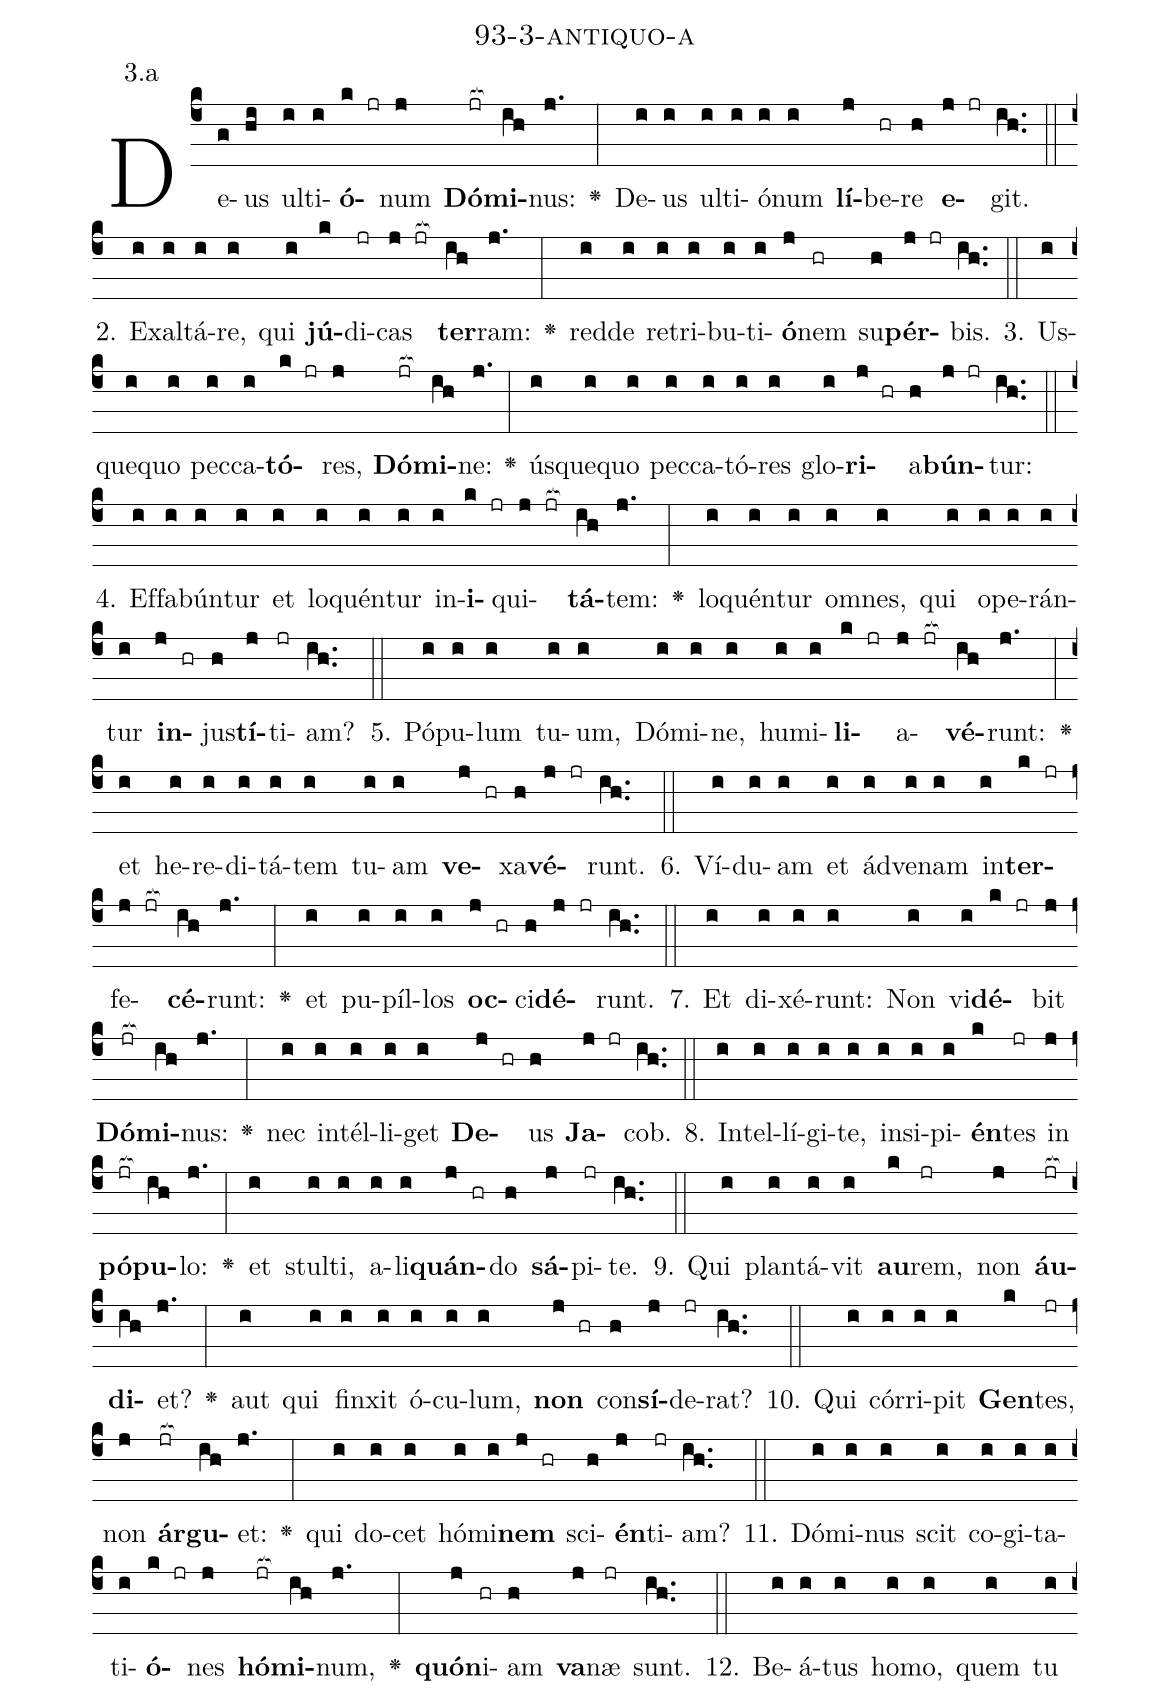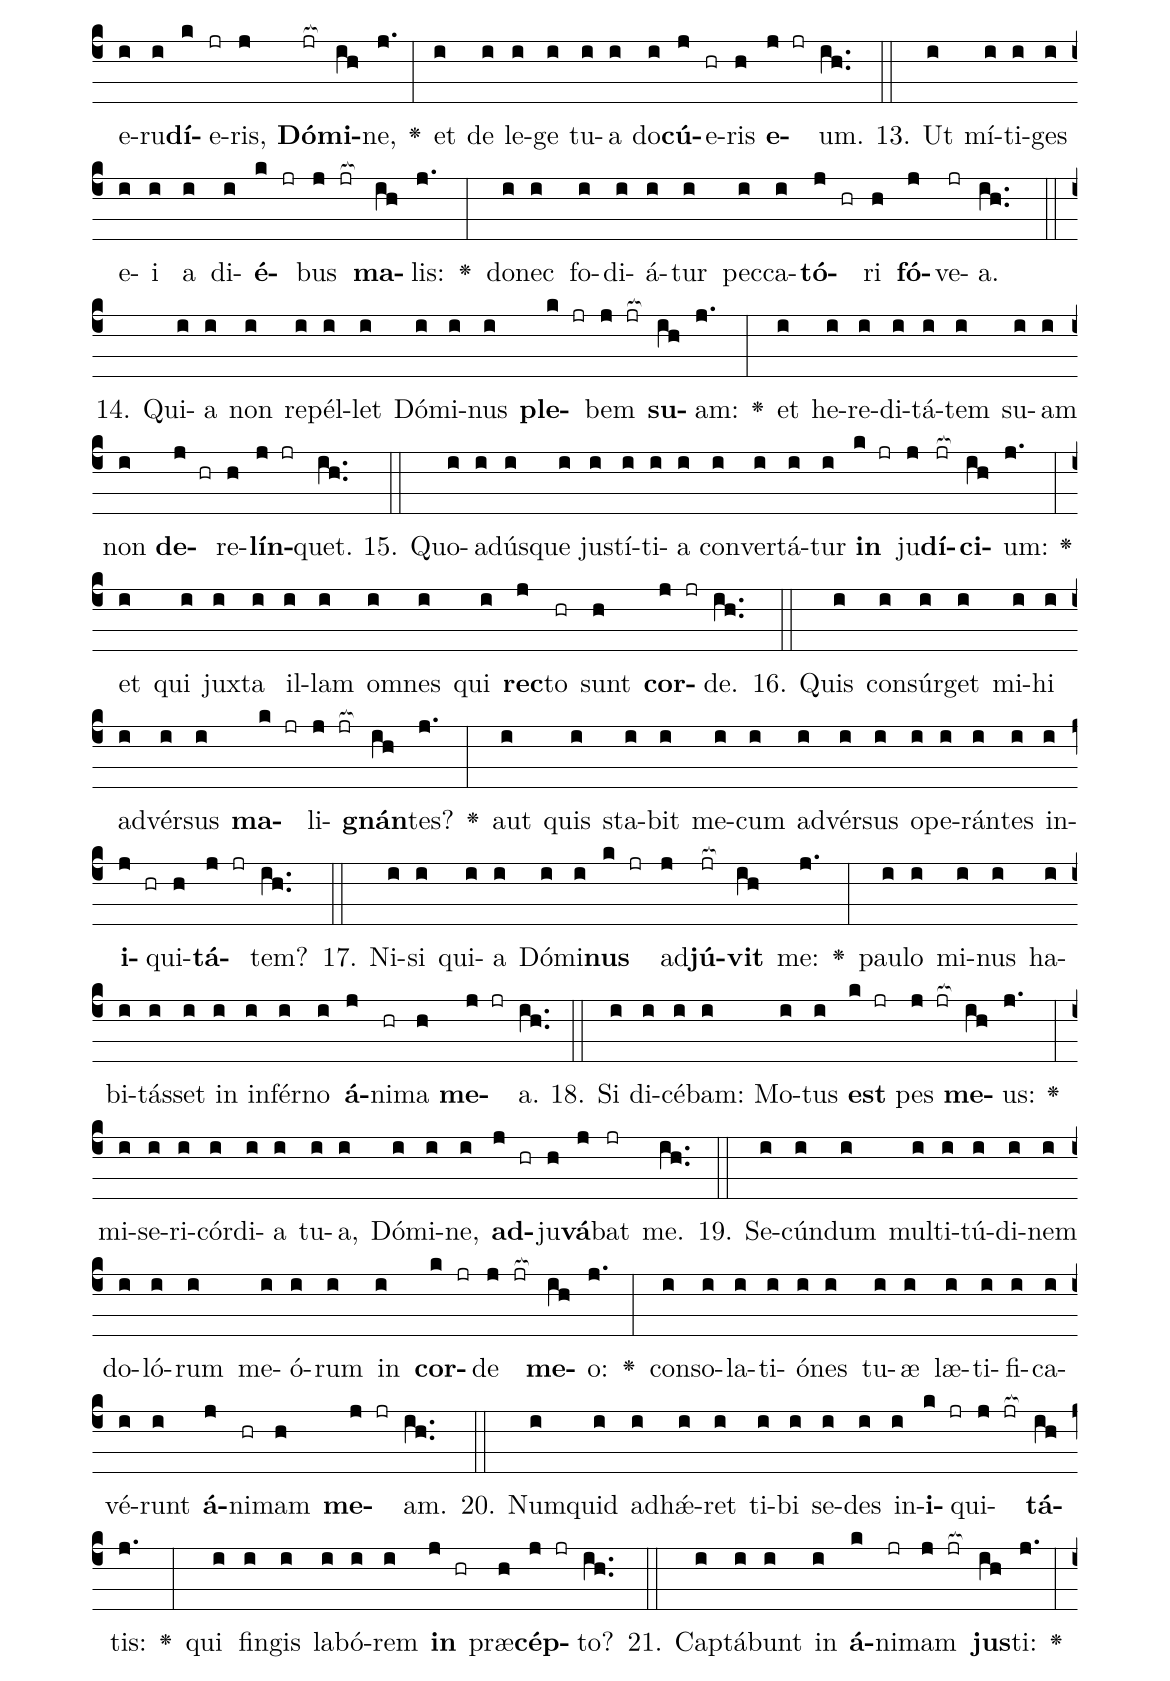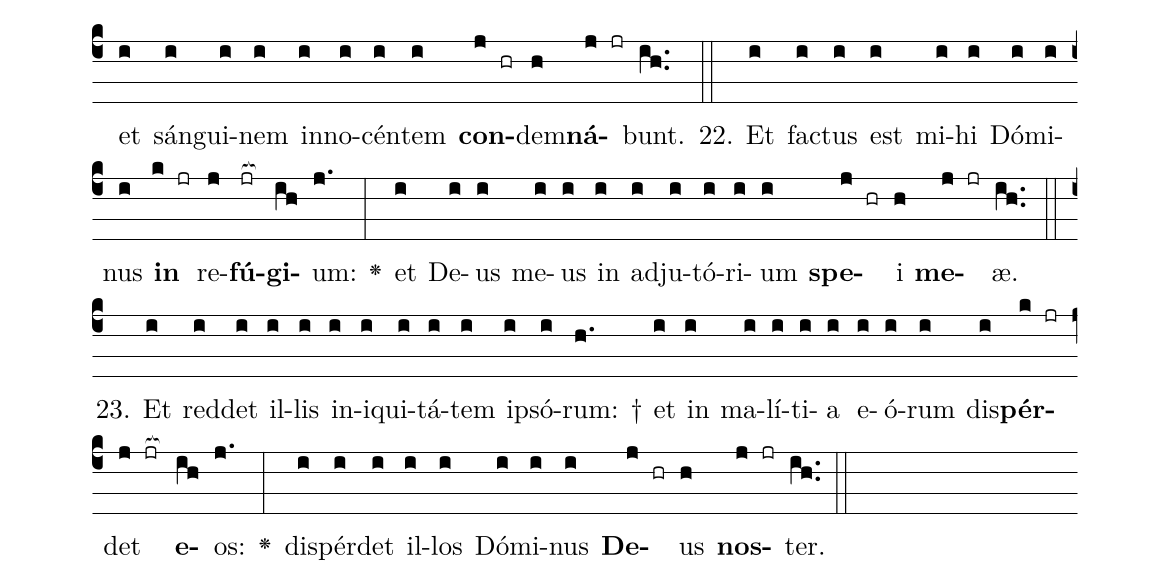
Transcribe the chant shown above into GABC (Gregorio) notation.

name: 93-3-antiquo-a;
annotation: 3.a;
%%
(c4)De(g)us(hi) ul(i)ti(i)<b>ó</b>(k jr)num(j) <b>Dó</b>(jr[ocb:1{])<b>mi</b>(ih[ocb:0}])nus:(j.) <v>\greheightstar</v>(:) De(i)us(i) ul(i)ti(i)ó(i)num(i) <b>lí</b>(j)be(hr)re(h) <b>e</b>(j jr)git.(ih..) (::)
2. Ex(i)al(i)tá(i)re,(i) qui(i) <b>jú</b>(k)di(jr)cas(j jr[ocb:1{]) <b>ter</b>(ih[ocb:0}])ram:(j.) <v>\greheightstar</v>(:) red(i)de(i) re(i)tri(i)bu(i)ti(i)<b>ó</b>(j)nem(hr) su(h)<b>pér</b>(j jr)bis.(ih..) (::)
3. Us(i)que(i)quo(i) pec(i)ca(i)<b>tó</b>(k jr)res,(j) <b>Dó</b>(jr[ocb:1{])<b>mi</b>(ih[ocb:0}])ne:(j.) <v>\greheightstar</v>(:) ús(i)que(i)quo(i) pec(i)ca(i)tó(i)res(i) glo(i)<b>ri</b>(j hr)a(h)<b>bún</b>(j jr)tur:(ih..) (::)
4. Ef(i)fa(i)bún(i)tur(i) et(i) lo(i)quén(i)tur(i) in(i)<b>i</b>(k jr)qui(j jr[ocb:1{])<b>tá</b>(ih[ocb:0}])tem:(j.) <v>\greheightstar</v>(:) lo(i)quén(i)tur(i) om(i)nes,(i) qui(i) o(i)pe(i)rán(i)tur(i) <b>in</b>(j hr)jus(h)<b>tí</b>(j)ti(jr)am?(ih..) (::)
5. Pó(i)pu(i)lum(i) tu(i)um,(i) Dó(i)mi(i)ne,(i) hu(i)mi(i)<b>li</b>(k jr)a(j jr[ocb:1{])<b>vé</b>(ih[ocb:0}])runt:(j.) <v>\greheightstar</v>(:) et(i) he(i)re(i)di(i)tá(i)tem(i) tu(i)am(i) <b>ve</b>(j hr)xa(h)<b>vé</b>(j jr)runt.(ih..) (::)
6. Ví(i)du(i)am(i) et(i) ád(i)ve(i)nam(i) in(i)<b>ter</b>(k jr)fe(j jr[ocb:1{])<b>cé</b>(ih[ocb:0}])runt:(j.) <v>\greheightstar</v>(:) et(i) pu(i)píl(i)los(i) <b>oc</b>(j hr)ci(h)<b>dé</b>(j jr)runt.(ih..) (::)
7. Et(i) di(i)xé(i)runt:(i) Non(i) vi(i)<b>dé</b>(k jr)bit(j) <b>Dó</b>(jr[ocb:1{])<b>mi</b>(ih[ocb:0}])nus:(j.) <v>\greheightstar</v>(:) nec(i) in(i)tél(i)li(i)get(i) <b>De</b>(j hr)us(h) <b>Ja</b>(j jr)cob.(ih..) (::)
8. In(i)tel(i)lí(i)gi(i)te,(i) in(i)si(i)pi(i)<b>én</b>(k)tes(jr) in(j) <b>pó</b>(jr[ocb:1{])<b>pu</b>(ih[ocb:0}])lo:(j.) <v>\greheightstar</v>(:) et(i) stul(i)ti,(i) a(i)li(i)<b>quán</b>(j hr)do(h) <b>sá</b>(j)pi(jr)te.(ih..) (::)
9. Qui(i) plan(i)tá(i)vit(i) <b>au</b>(k)rem,(jr) non(j) <b>áu</b>(jr[ocb:1{])<b>di</b>(ih[ocb:0}])et?(j.) <v>\greheightstar</v>(:) aut(i) qui(i) fin(i)xit(i) ó(i)cu(i)lum,(i) <b>non</b>(j hr) con(h)<b>sí</b>(j)de(jr)rat?(ih..) (::)
10. Qui(i) cór(i)ri(i)pit(i) <b>Gen</b>(k)tes,(jr) non(j) <b>ár</b>(jr[ocb:1{])<b>gu</b>(ih[ocb:0}])et:(j.) <v>\greheightstar</v>(:) qui(i) do(i)cet(i) hó(i)mi(i)<b>nem</b>(j hr) sci(h)<b>én</b>(j)ti(jr)am?(ih..) (::)
11. Dó(i)mi(i)nus(i) scit(i) co(i)gi(i)ta(i)ti(i)<b>ó</b>(k jr)nes(j) <b>hó</b>(jr[ocb:1{])<b>mi</b>(ih[ocb:0}])num,(j.) <v>\greheightstar</v>(:) <b>quón</b>(j)i(hr)am(h) <b>va</b>(j)næ(jr) sunt.(ih..) (::)
12. Be(i)á(i)tus(i) ho(i)mo,(i) quem(i) tu(i) e(i)ru(i)<b>dí</b>(k)e(jr)ris,(j) <b>Dó</b>(jr[ocb:1{])<b>mi</b>(ih[ocb:0}])ne,(j.) <v>\greheightstar</v>(:) et(i) de(i) le(i)ge(i) tu(i)a(i) do(i)<b>cú</b>(j)e(hr)ris(h) <b>e</b>(j jr)um.(ih..) (::)
13. Ut(i) mí(i)ti(i)ges(i) e(i)i(i) a(i) di(i)<b>é</b>(k jr)bus(j jr[ocb:1{]) <b>ma</b>(ih[ocb:0}])lis:(j.) <v>\greheightstar</v>(:) do(i)nec(i) fo(i)di(i)á(i)tur(i) pec(i)ca(i)<b>tó</b>(j hr)ri(h) <b>fó</b>(j)ve(jr)a.(ih..) (::)
14. Qui(i)a(i) non(i) re(i)pél(i)let(i) Dó(i)mi(i)nus(i) <b>ple</b>(k jr)bem(j jr[ocb:1{]) <b>su</b>(ih[ocb:0}])am:(j.) <v>\greheightstar</v>(:) et(i) he(i)re(i)di(i)tá(i)tem(i) su(i)am(i) non(i) <b>de</b>(j hr)re(h)<b>lín</b>(j jr)quet.(ih..) (::)
15. Quo(i)ad(i)ús(i)que(i) jus(i)tí(i)ti(i)a(i) con(i)ver(i)tá(i)tur(i) <b>in</b>(k jr) ju(j)<b>dí</b>(jr[ocb:1{])<b>ci</b>(ih[ocb:0}])um:(j.) <v>\greheightstar</v>(:) et(i) qui(i) jux(i)ta(i) il(i)lam(i) om(i)nes(i) qui(i) <b>rec</b>(j)to(hr) sunt(h) <b>cor</b>(j jr)de.(ih..) (::)
16. Quis(i) con(i)súr(i)get(i) mi(i)hi(i) ad(i)vér(i)sus(i) <b>ma</b>(k jr)li(j jr[ocb:1{])<b>gnán</b>(ih[ocb:0}])tes?(j.) <v>\greheightstar</v>(:) aut(i) quis(i) sta(i)bit(i) me(i)cum(i) ad(i)vér(i)sus(i) o(i)pe(i)rán(i)tes(i) in(i)<b>i</b>(j hr)qui(h)<b>tá</b>(j jr)tem?(ih..) (::)
17. Ni(i)si(i) qui(i)a(i) Dó(i)mi(i)<b>nus</b>(k jr) ad(j)<b>jú</b>(jr[ocb:1{])<b>vit</b>(ih[ocb:0}]) me:(j.) <v>\greheightstar</v>(:) pau(i)lo(i) mi(i)nus(i) ha(i)bi(i)tás(i)set(i) in(i) in(i)fér(i)no(i) <b>á</b>(j)ni(hr)ma(h) <b>me</b>(j jr)a.(ih..) (::)
18. Si(i) di(i)cé(i)bam:(i) Mo(i)tus(i) <b>est</b>(k jr) pes(j jr[ocb:1{]) <b>me</b>(ih[ocb:0}])us:(j.) <v>\greheightstar</v>(:) mi(i)se(i)ri(i)cór(i)di(i)a(i) tu(i)a,(i) Dó(i)mi(i)ne,(i) <b>ad</b>(j hr)ju(h)<b>vá</b>(j)bat(jr) me.(ih..) (::)
19. Se(i)cún(i)dum(i) mul(i)ti(i)tú(i)di(i)nem(i) do(i)ló(i)rum(i) me(i)ó(i)rum(i) in(i) <b>cor</b>(k jr)de(j jr[ocb:1{]) <b>me</b>(ih[ocb:0}])o:(j.) <v>\greheightstar</v>(:) con(i)so(i)la(i)ti(i)ó(i)nes(i) tu(i)æ(i) læ(i)ti(i)fi(i)ca(i)vé(i)runt(i) <b>á</b>(j)ni(hr)mam(h) <b>me</b>(j jr)am.(ih..) (::)
20. Num(i)quid(i) ad(i)hǽ(i)ret(i) ti(i)bi(i) se(i)des(i) in(i)<b>i</b>(k jr)qui(j jr[ocb:1{])<b>tá</b>(ih[ocb:0}])tis:(j.) <v>\greheightstar</v>(:) qui(i) fin(i)gis(i) la(i)bó(i)rem(i) <b>in</b>(j hr) præ(h)<b>cép</b>(j jr)to?(ih..) (::)
21. Cap(i)tá(i)bunt(i) in(i) <b>á</b>(k)ni(jr)mam(j jr[ocb:1{]) <b>jus</b>(ih[ocb:0}])ti:(j.) <v>\greheightstar</v>(:) et(i) sán(i)gui(i)nem(i) in(i)no(i)cén(i)tem(i) <b>con</b>(j hr)dem(h)<b>ná</b>(j jr)bunt.(ih..) (::)
22. Et(i) fac(i)tus(i) est(i) mi(i)hi(i) Dó(i)mi(i)nus(i) <b>in</b>(k jr) re(j)<b>fú</b>(jr[ocb:1{])<b>gi</b>(ih[ocb:0}])um:(j.) <v>\greheightstar</v>(:) et(i) De(i)us(i) me(i)us(i) in(i) ad(i)ju(i)tó(i)ri(i)um(i) <b>spe</b>(j hr)i(h) <b>me</b>(j jr)æ.(ih..) (::)
23. Et(i) red(i)det(i) il(i)lis(i) in(i)i(i)qui(i)tá(i)tem(i) ip(i)só(i)rum: †(h.) et(i) in(i) ma(i)lí(i)ti(i)a(i) e(i)ó(i)rum(i) dis(i)<b>pér</b>(k jr)det(j jr[ocb:1{]) <b>e</b>(ih[ocb:0}])os:(j.) <v>\greheightstar</v>(:) dis(i)pér(i)det(i) il(i)los(i) Dó(i)mi(i)nus(i) <b>De</b>(j hr)us(h) <b>nos</b>(j jr)ter.(ih..) (::)
